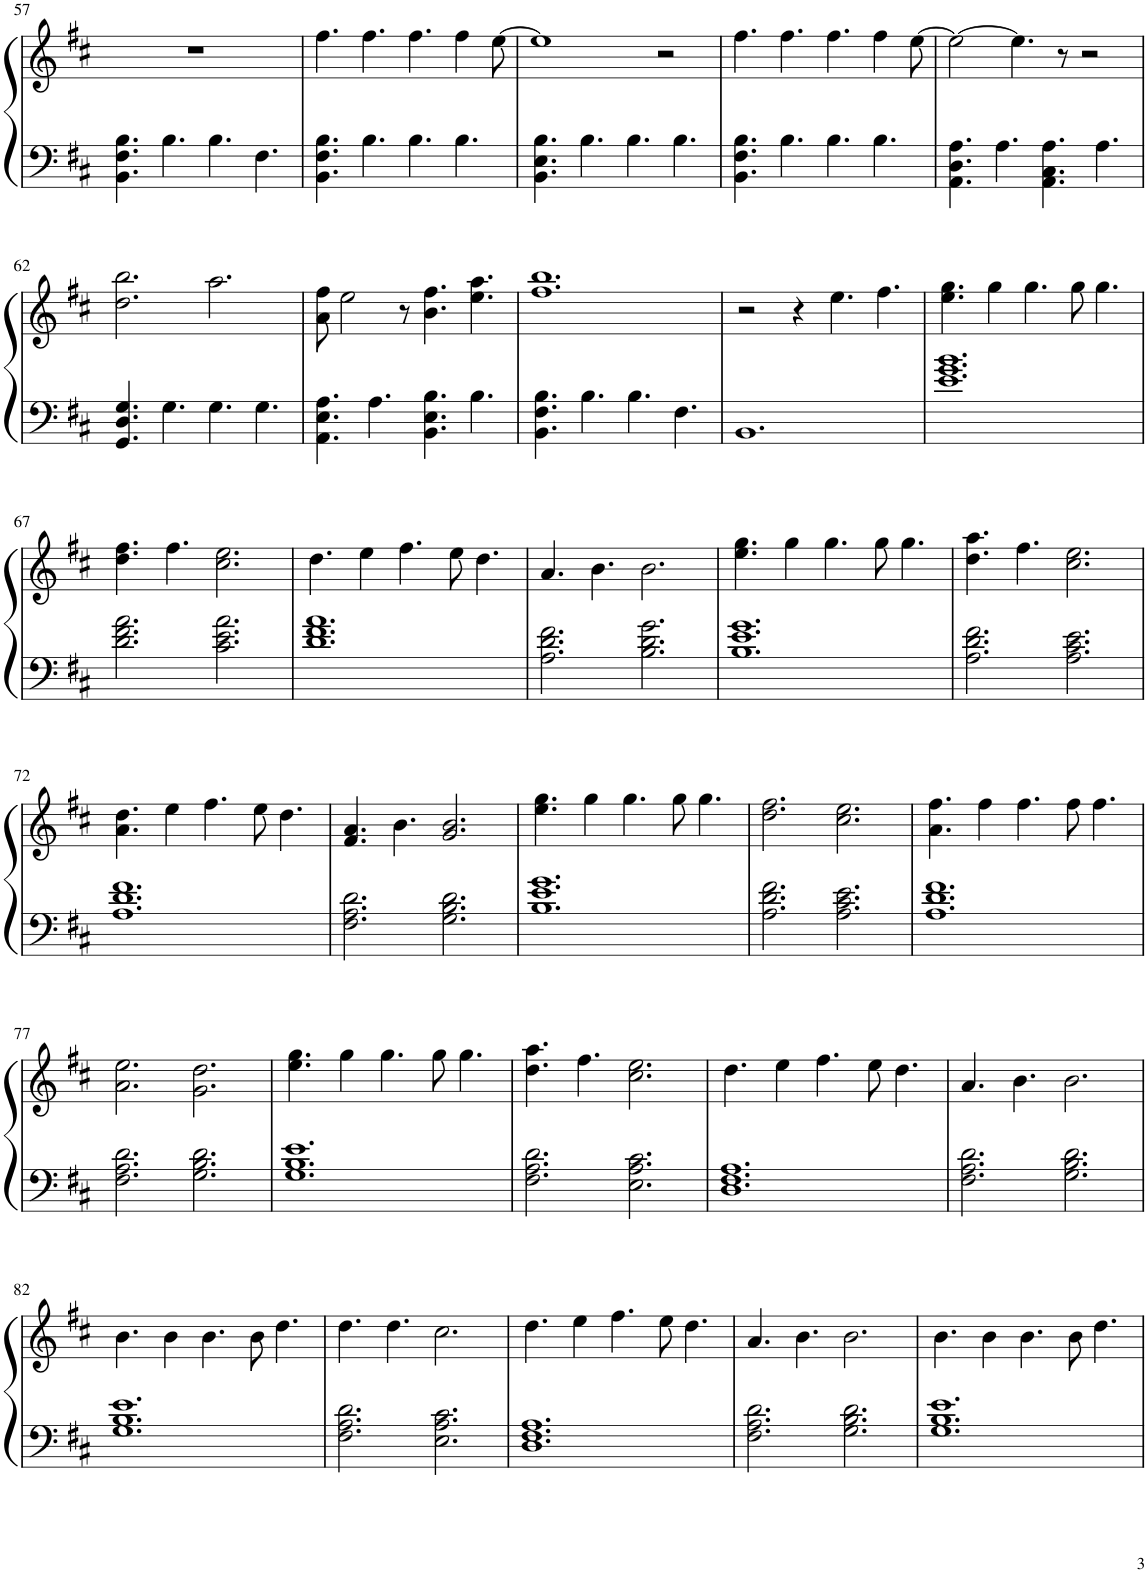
**kern	**kern
*part1	*part1
*staff2	*staff1
*I"Klavír	*
*I'Kl.	*
!!LO:PB:g=z
*clefF4	*clefG2
*k[f#c#]	*k[f#c#]
*M12/8	*M12/8
=57	=57
4.BB\ 4.F#\ 4.B\	1.r
4.B\	.
4.B\	.
4.F#\	.
=58	=58
4.BB\ 4.F#\ 4.B\	4.ff#\
4.B\	4.ff#\
4.B\	4.ff#\
4.B\	4ff#\
.	[8ee\
=59	=59
4.BB\ 4.E\ 4.B\	1ee]
4.B\	.
4.B\	.
.	2r
4.B\	.
=60	=60
4.BB\ 4.F#\ 4.B\	4.ff#\
4.B\	4.ff#\
4.B\	4.ff#\
4.B\	4ff#\
.	[8ee\
=61	=61
4.AA\ 4.D\ 4.A\	2ee\_
4.A\	.
.	4.ee\]
4.AA\ 4.C#\ 4.A\	.
.	8r
.	2r
4.A\	.
!!LO:LB:g=z
=62	=62
4.GG/ 4.D/ 4.G/	2.dd\ 2.bb\
4.G\	.
4.G\	2.aa\
4.G\	.
=63	=63
4.AA\ 4.E\ 4.A\	8a\ 8ff#\
.	2ee\
4.A\	.
.	8r
4.BB\ 4.E\ 4.B\	4.b\ 4.ff#\
4.B\	4.ee\ 4.aa\
=64	=64
4.BB\ 4.F#\ 4.B\	1.ff# 1.bb
4.B\	.
4.B\	.
4.F#\	.
=65	=65
1.BB	2r
.	4r
.	4.ee\
.	4.ff#\
=66	=66
1.e 1.g 1.b	4.ee\ 4.gg\
.	4gg\
.	4.gg\
.	8gg\
.	4.gg\
!!LO:LB:g=z
=67	=67
2.d\ 2.f#\ 2.a\	4.dd\ 4.ff#\
.	4.ff#\
2.c#\ 2.e\ 2.a\	2.cc#\ 2.ee\
=68	=68
1.d 1.f# 1.a	4.dd\
.	4ee\
.	4.ff#\
.	8ee\
.	4.dd\
=69	=69
2.A\ 2.d\ 2.f#\	4.a/
.	4.b\
2.B\ 2.d\ 2.g\	2.b\
=70	=70
1.B 1.e 1.g	4.ee\ 4.gg\
.	4gg\
.	4.gg\
.	8gg\
.	4.gg\
=71	=71
2.A\ 2.d\ 2.f#\	4.dd\ 4.aa\
.	4.ff#\
2.A\ 2.c#\ 2.e\	2.cc#\ 2.ee\
!!LO:LB:g=z
=72	=72
1.A 1.d 1.f#	4.a\ 4.dd\
.	4ee\
.	4.ff#\
.	8ee\
.	4.dd\
=73	=73
2.F#\ 2.A\ 2.d\	4.f#/ 4.a/
.	4.b\
2.G\ 2.B\ 2.d\	2.g/ 2.b/
=74	=74
1.B 1.e 1.g	4.ee\ 4.gg\
.	4gg\
.	4.gg\
.	8gg\
.	4.gg\
=75	=75
2.A\ 2.d\ 2.f#\	2.dd\ 2.ff#\
2.A\ 2.c#\ 2.e\	2.cc#\ 2.ee\
=76	=76
1.A 1.d 1.f#	4.a\ 4.ff#\
.	4ff#\
.	4.ff#\
.	8ff#\
.	4.ff#\
!!LO:LB:g=z
=77	=77
2.F#\ 2.A\ 2.d\	2.a\ 2.ee\
2.G\ 2.B\ 2.d\	2.g\ 2.dd\
=78	=78
1.G 1.B 1.e	4.ee\ 4.gg\
.	4gg\
.	4.gg\
.	8gg\
.	4.gg\
=79	=79
2.F#\ 2.A\ 2.d\	4.dd\ 4.aa\
.	4.ff#\
2.E\ 2.A\ 2.c#\	2.cc#\ 2.ee\
=80	=80
1.D 1.F# 1.A	4.dd\
.	4ee\
.	4.ff#\
.	8ee\
.	4.dd\
=81	=81
2.F#\ 2.A\ 2.d\	4.a/
.	4.b\
2.G\ 2.B\ 2.d\	2.b\
!!LO:LB:g=z
=82	=82
1.G 1.B 1.e	4.b\
.	4b\
.	4.b\
.	8b\
.	4.dd\
=83	=83
2.F#\ 2.A\ 2.d\	4.dd\
.	4.dd\
2.E\ 2.A\ 2.c#\	2.cc#\
=84	=84
1.D 1.F# 1.A	4.dd\
.	4ee\
.	4.ff#\
.	8ee\
.	4.dd\
=85	=85
2.F#\ 2.A\ 2.d\	4.a/
.	4.b\
2.G\ 2.B\ 2.d\	2.b\
=86	=86
1.G 1.B 1.e	4.b\
.	4b\
.	4.b\
.	8b\
.	4.dd\
=	=
*-	*-
